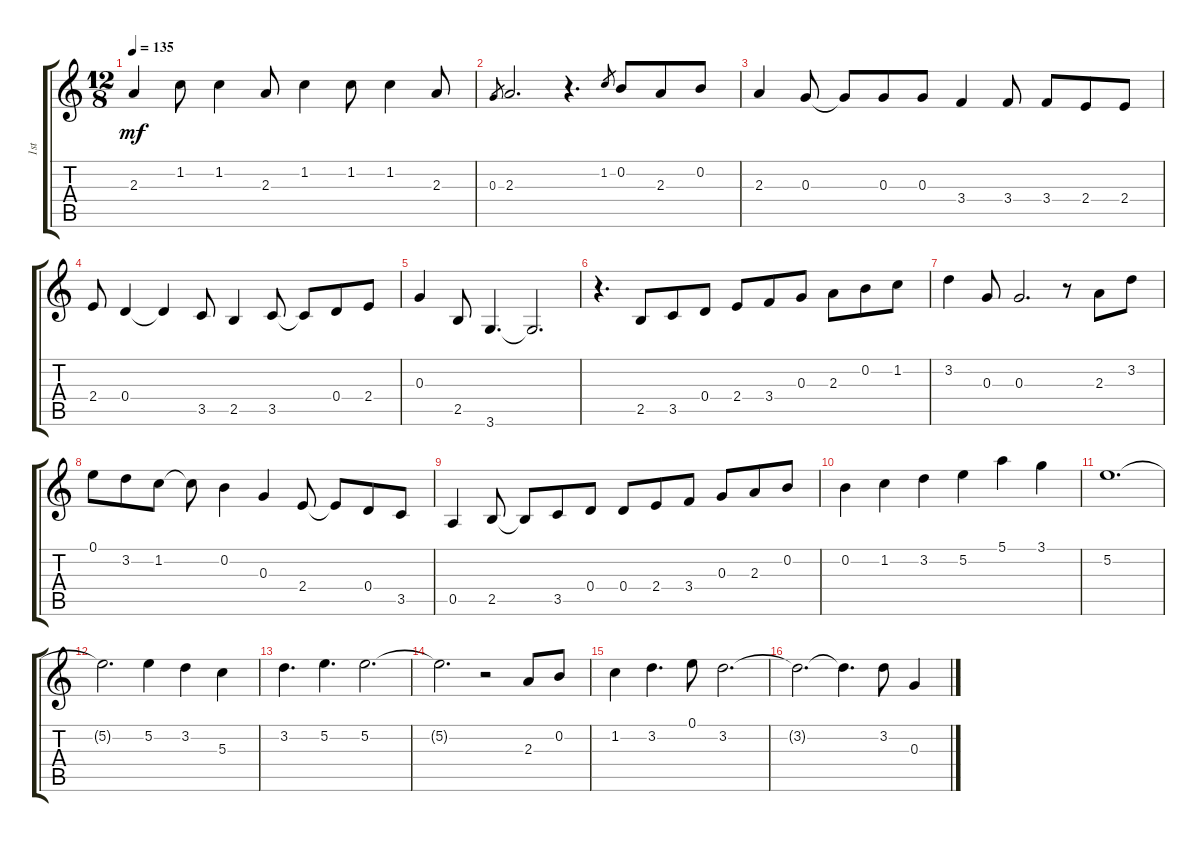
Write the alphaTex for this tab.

\track ("1st" "1st") {instrument acousticguitarnylon}
\staff {score tabs}
\tuning (E4 B3 G3 D3 A2 E2) {hide}
\ts (12 8)
\tempo 135
\clef g2
\ks c
2.3.4{dy mf} 1.2.8 1.2.4 2.3.8 1.2.4 1.2.8 1.2.4 2.3.8 |
0.3.8{gr} 2.3.2{d} r.4{d} 1.2.8{gr} 0.2.8 2.3.8 0.2.8 |
2.3.4 0.3.8 0.3{t}.8 0.3.8 0.3.8 3.4.4 3.4.8 3.4.8 2.4.8 2.4.8 |
2.4.8 0.4.4 0.4{t}.4 3.5.8 2.5.4 3.5.8 3.5{t}.8 0.4.8 2.4.8 |
0.3.4 2.5.8 3.6.4{d} 3.6{t}.2{d} |
r.4{d} 2.5.8 3.5.8 0.4.8 2.4.8 3.4.8 0.3.8 2.3.8 0.2.8 1.2.8 |
3.2.4 0.3.8 0.3.2{d} r.8 2.3.8 3.2.8 |
0.1.8 3.2.8 1.2.8 1.2{t}.8 0.2.4 0.3.4 2.4.8 2.4{t}.8 0.4.8 3.5.8 |
0.5.4 2.5.8 2.5{t}.8 3.5.8 0.4.8 0.4.8 2.4.8 3.4.8 0.3.8 2.3.8 0.2.8 |
0.2.4 1.2.4 3.2.4 5.2.4 5.1.4 3.1.4 |
5.2.1{d} |
5.2{t}.2{d} 5.2.4 3.2.4 5.3.4 |
3.2.4{d} 5.2.4{d} 5.2.2{d} |
5.2{t}.2{d} r.2 2.3.8 0.2.8 |
1.2.4 3.2.4{d} 0.1.8 3.2.2{d} |
3.2{t}.2{d} 3.2{t}.4{d} 3.2.8 0.3.4
